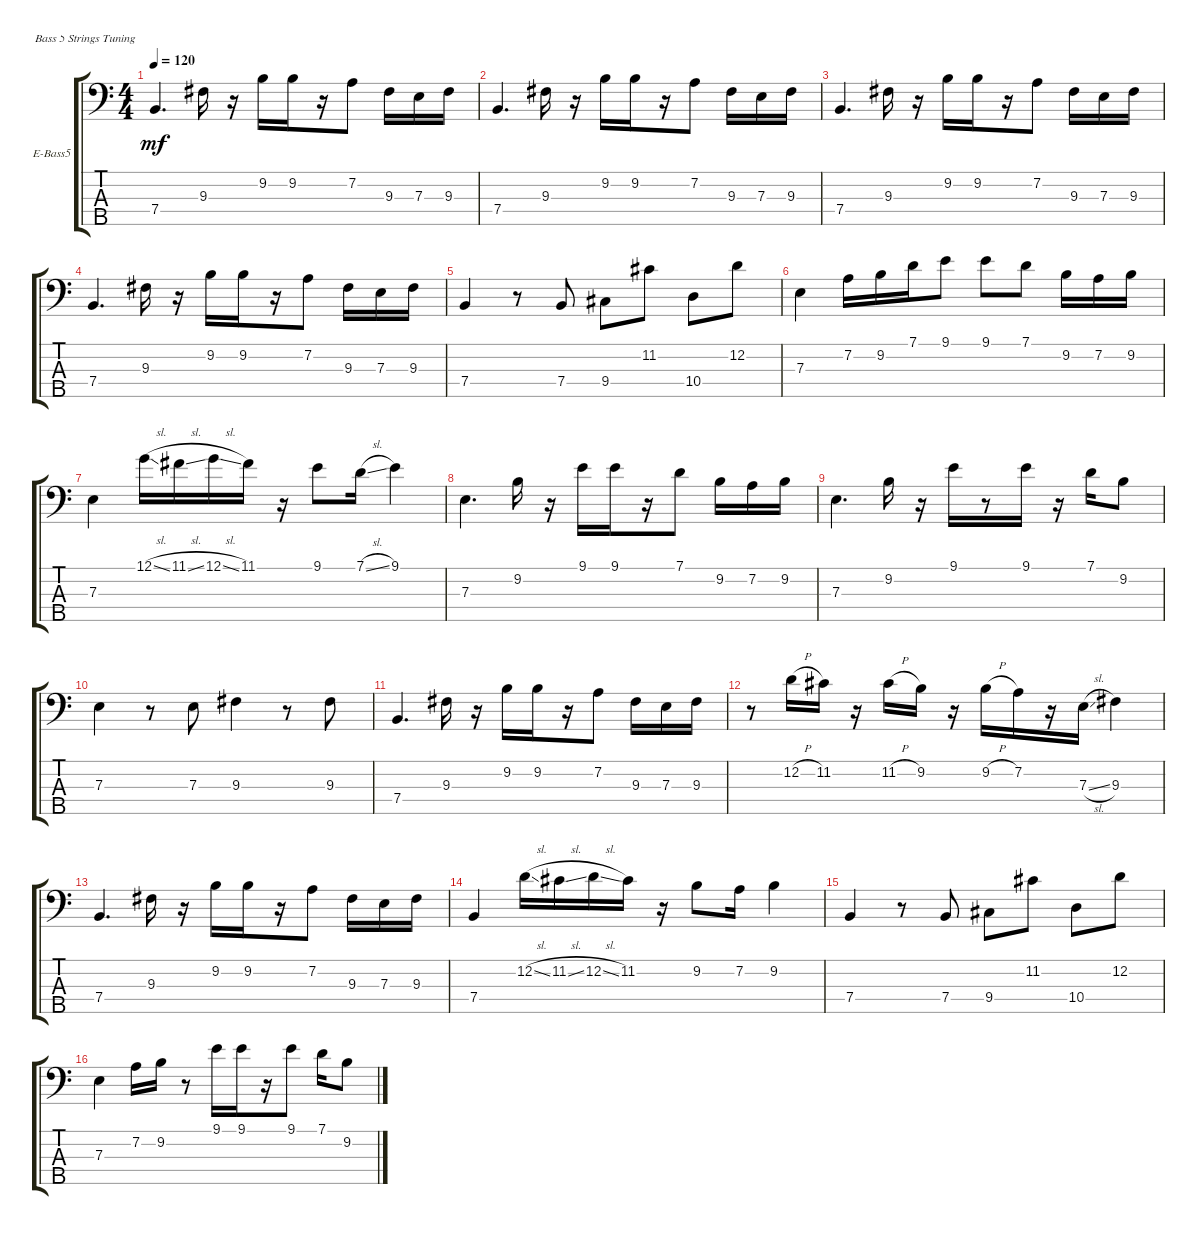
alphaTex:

\defaultSystemsLayout 4
\bracketExtendMode groupsimilarinstruments
\firstSystemTrackNameOrientation horizontal
\otherSystemsTrackNameOrientation horizontal
\track ("Electric Bass" "E-Bass5") {instrument electricbassfinger}
\staff {score tabs}
\tuning (G2 D2 A1 E1 B0)
\ts (4 4)
\tempo 120
\clef f4
\ks c
7.4.4{d dy mf instrument electricbassfinger} 9.3.16 r.16 9.2.16 9.2.16 r.16 7.2.8 9.3.16 7.3.16 9.3.16 |
7.4.4{d} 9.3.16 r.16 9.2.16 9.2.16 r.16 7.2.8 9.3.16 7.3.16 9.3.16 |
7.4.4{d} 9.3.16 r.16 9.2.16 9.2.16 r.16 7.2.8 9.3.16 7.3.16 9.3.16 |
7.4.4{d} 9.3.16 r.16 9.2.16 9.2.16 r.16 7.2.8 9.3.16 7.3.16 9.3.16 |
7.4.4 r.8 7.4.8 9.4.8 11.2.8 10.4.8 12.2.8 |
7.3.4 7.2.16 9.2.16 7.1.16 9.1.8 9.1.8 7.1.8 9.2.16 7.2.16 9.2.16 |
7.3.4 12.1{sl}.16 11.1{sl}.16 12.1{sl}.16 11.1.16 r.16 9.1.8 7.1{sl}.16 9.1.4 |
7.3.4{d} 9.2.16 r.16 9.1.16 9.1.16 r.16 7.1.8 9.2.16 7.2.16 9.2.16 |
7.3.4{d} 9.2.16 r.16 9.1.16 r.8 9.1.16 r.16 7.1.16 9.2.8 |
7.3.4 r.8 7.3.8 9.3.4 r.8 9.3.8 |
7.4.4{d} 9.3.16 r.16 9.2.16 9.2.16 r.16 7.2.8 9.3.16 7.3.16 9.3.16 |
r.8 12.2{h}.16 11.2.16 r.16 11.2{h}.16 9.2.16 r.16 9.2{h}.16 7.2.16 r.16 7.3{sl}.16 9.3.4 |
7.4.4{d} 9.3.16 r.16 9.2.16 9.2.16 r.16 7.2.8 9.3.16 7.3.16 9.3.16 |
7.4.4 12.2{sl}.16 11.2{sl}.16 12.2{sl}.16 11.2.16 r.16 9.2.8 7.2.16 9.2.4 |
7.4.4 r.8 7.4.8 9.4.8 11.2.8 10.4.8 12.2.8 |
7.3.4 7.2.16 9.2.16 r.8 9.1.16 9.1.16 r.16 9.1.8 7.1.16 9.2.8
